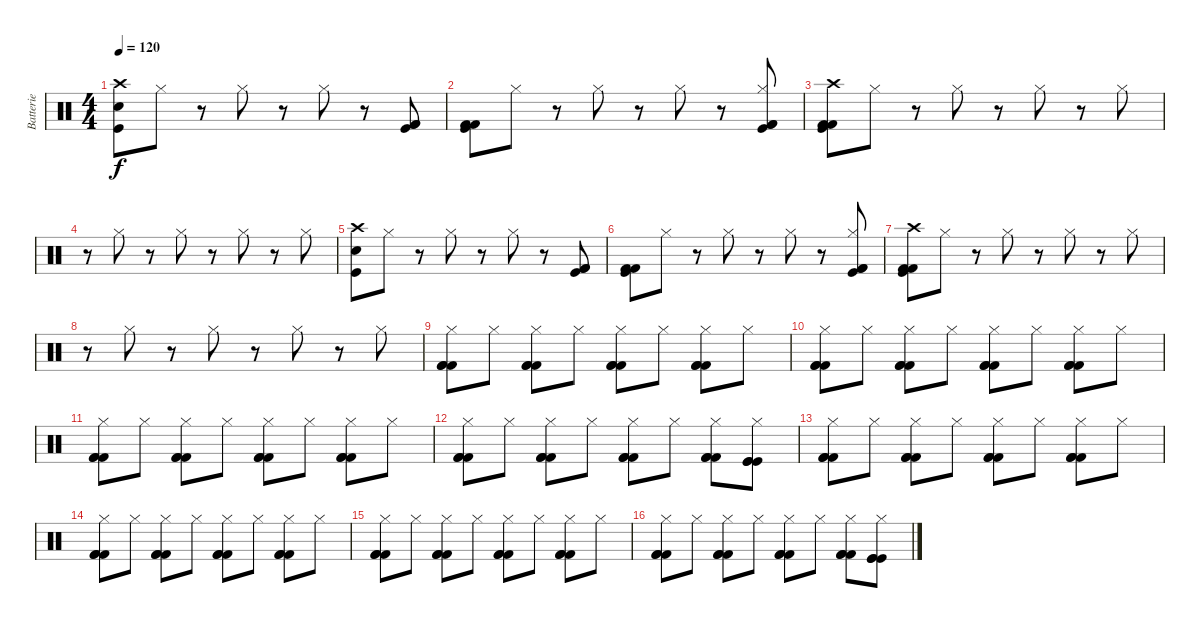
\track ("Batterie" "Batterie") {instrument percussion}
\staff {score}
\articulation defaults
\ts (4 4)
\tempo 120
\clef neutral
\ks c
("Crash high (hit)" "Electric Snare (hit)" "Kick (hit)").8{dy f} "Hi-Hat (closed)".8 r.8 "Hi-Hat (closed)".8 r.8 "Hi-Hat (closed)".8 r.8 ("Kick (hit)" "Kick (hit) 2" "Kick (hit) 2").8 |
("Kick (hit)" "Kick (hit) 2" "Kick (hit) 2").8 "Hi-Hat (closed)".8 r.8 "Hi-Hat (closed)".8 r.8 "Hi-Hat (closed)".8 r.8 ("Hi-Hat (closed)" "Kick (hit)" "Kick (hit) 2" "Kick (hit) 2").8 |
("Crash high (hit)" "Kick (hit) 2" "Kick (hit) 2" "Kick (hit)").8 "Hi-Hat (closed)".8 r.8 "Hi-Hat (closed)".8 r.8 "Hi-Hat (closed)".8 r.8 "Hi-Hat (closed)".8 |
r.8 "Hi-Hat (closed)".8 r.8 "Hi-Hat (closed)".8 r.8 "Hi-Hat (closed)".8 r.8 "Hi-Hat (closed)".8 |
("Crash high (hit)" "Electric Snare (hit)" "Kick (hit)").8 "Hi-Hat (closed)".8 r.8 "Hi-Hat (closed)".8 r.8 "Hi-Hat (closed)".8 r.8 ("Kick (hit)" "Kick (hit) 2" "Kick (hit) 2").8 |
("Kick (hit)" "Kick (hit) 2" "Kick (hit) 2").8 "Hi-Hat (closed)".8 r.8 "Hi-Hat (closed)".8 r.8 "Hi-Hat (closed)".8 r.8 ("Hi-Hat (closed)" "Kick (hit)" "Kick (hit) 2" "Kick (hit) 2").8 |
("Crash high (hit)" "Kick (hit) 2" "Kick (hit) 2" "Kick (hit)").8 "Hi-Hat (closed)".8 r.8 "Hi-Hat (closed)".8 r.8 "Hi-Hat (closed)".8 r.8 "Hi-Hat (closed)".8 |
r.8 "Hi-Hat (closed)".8 r.8 "Hi-Hat (closed)".8 r.8 "Hi-Hat (closed)".8 r.8 "Hi-Hat (closed)".8 |
("Hi-Hat (closed)" "Kick (hit) 2" "Kick (hit) 2" "Kick (hit) 2").8 "Hi-Hat (closed)".8 ("Hi-Hat (closed)" "Kick (hit) 2" "Kick (hit) 2" "Kick (hit) 2").8 "Hi-Hat (closed)".8 ("Hi-Hat (closed)" "Kick (hit) 2" "Kick (hit) 2" "Kick (hit) 2").8 "Hi-Hat (closed)".8 ("Hi-Hat (closed)" "Kick (hit) 2" "Kick (hit) 2" "Kick (hit) 2").8 "Hi-Hat (closed)".8 |
("Hi-Hat (closed)" "Kick (hit) 2" "Kick (hit) 2" "Kick (hit) 2").8 "Hi-Hat (closed)".8 ("Hi-Hat (closed)" "Kick (hit) 2" "Kick (hit) 2" "Kick (hit) 2").8 "Hi-Hat (closed)".8 ("Hi-Hat (closed)" "Kick (hit) 2" "Kick (hit) 2" "Kick (hit) 2").8 "Hi-Hat (closed)".8 ("Hi-Hat (closed)" "Kick (hit) 2" "Kick (hit) 2" "Kick (hit) 2").8 "Hi-Hat (closed)".8 |
("Hi-Hat (closed)" "Kick (hit) 2" "Kick (hit) 2" "Kick (hit) 2").8 "Hi-Hat (closed)".8 ("Hi-Hat (closed)" "Kick (hit) 2" "Kick (hit) 2" "Kick (hit) 2").8 "Hi-Hat (closed)".8 ("Hi-Hat (closed)" "Kick (hit) 2" "Kick (hit) 2" "Kick (hit) 2").8 "Hi-Hat (closed)".8 ("Hi-Hat (closed)" "Kick (hit) 2" "Kick (hit) 2" "Kick (hit) 2").8 "Hi-Hat (closed)".8 |
("Hi-Hat (closed)" "Kick (hit) 2" "Kick (hit) 2" "Kick (hit) 2").8 "Hi-Hat (closed)".8 ("Hi-Hat (closed)" "Kick (hit) 2" "Kick (hit) 2" "Kick (hit) 2").8 "Hi-Hat (closed)".8 ("Hi-Hat (closed)" "Kick (hit) 2" "Kick (hit) 2" "Kick (hit) 2").8 "Hi-Hat (closed)".8 ("Hi-Hat (closed)" "Kick (hit) 2" "Kick (hit) 2" "Kick (hit) 2").8 ("Hi-Hat (closed)" "Kick (hit)" "Kick (hit)" "Kick (hit)").8 |
("Hi-Hat (closed)" "Kick (hit) 2" "Kick (hit) 2" "Kick (hit) 2").8 "Hi-Hat (closed)".8 ("Hi-Hat (closed)" "Kick (hit) 2" "Kick (hit) 2" "Kick (hit) 2").8 "Hi-Hat (closed)".8 ("Hi-Hat (closed)" "Kick (hit) 2" "Kick (hit) 2" "Kick (hit) 2").8 "Hi-Hat (closed)".8 ("Hi-Hat (closed)" "Kick (hit) 2" "Kick (hit) 2" "Kick (hit) 2").8 "Hi-Hat (closed)".8 |
("Hi-Hat (closed)" "Kick (hit) 2" "Kick (hit) 2" "Kick (hit) 2").8 "Hi-Hat (closed)".8 ("Hi-Hat (closed)" "Kick (hit) 2" "Kick (hit) 2" "Kick (hit) 2").8 "Hi-Hat (closed)".8 ("Hi-Hat (closed)" "Kick (hit) 2" "Kick (hit) 2" "Kick (hit) 2").8 "Hi-Hat (closed)".8 ("Hi-Hat (closed)" "Kick (hit) 2" "Kick (hit) 2" "Kick (hit) 2").8 "Hi-Hat (closed)".8 |
("Hi-Hat (closed)" "Kick (hit) 2" "Kick (hit) 2" "Kick (hit) 2").8 "Hi-Hat (closed)".8 ("Hi-Hat (closed)" "Kick (hit) 2" "Kick (hit) 2" "Kick (hit) 2").8 "Hi-Hat (closed)".8 ("Hi-Hat (closed)" "Kick (hit) 2" "Kick (hit) 2" "Kick (hit) 2").8 "Hi-Hat (closed)".8 ("Hi-Hat (closed)" "Kick (hit) 2" "Kick (hit) 2" "Kick (hit) 2").8 "Hi-Hat (closed)".8 |
("Hi-Hat (closed)" "Kick (hit) 2" "Kick (hit) 2" "Kick (hit) 2").8 "Hi-Hat (closed)".8 ("Hi-Hat (closed)" "Kick (hit) 2" "Kick (hit) 2" "Kick (hit) 2").8 "Hi-Hat (closed)".8 ("Hi-Hat (closed)" "Kick (hit) 2" "Kick (hit) 2" "Kick (hit) 2").8 "Hi-Hat (closed)".8 ("Hi-Hat (closed)" "Kick (hit) 2" "Kick (hit) 2" "Kick (hit) 2").8 ("Hi-Hat (closed)" "Kick (hit)" "Kick (hit)" "Kick (hit)").8
